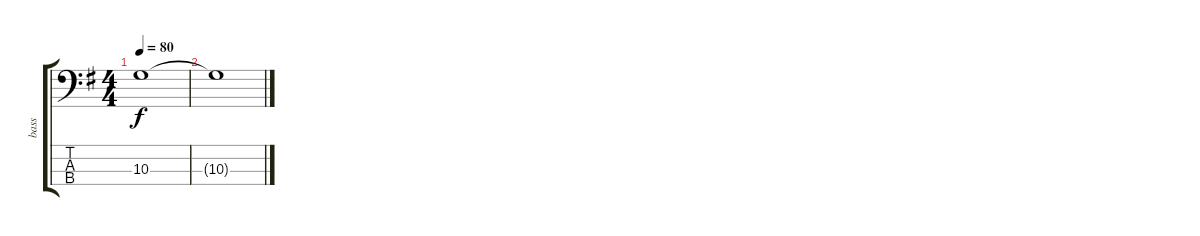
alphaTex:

\track ("bass" "bass") {instrument electricbassfinger}
\staff {score tabs}
\tuning (G2 D2 A1 E1) {hide}
\ts (4 4)
\tempo 80
\clef f4
\ks g
10.3.1{dy f volume 0} |
10.3{t}.1
